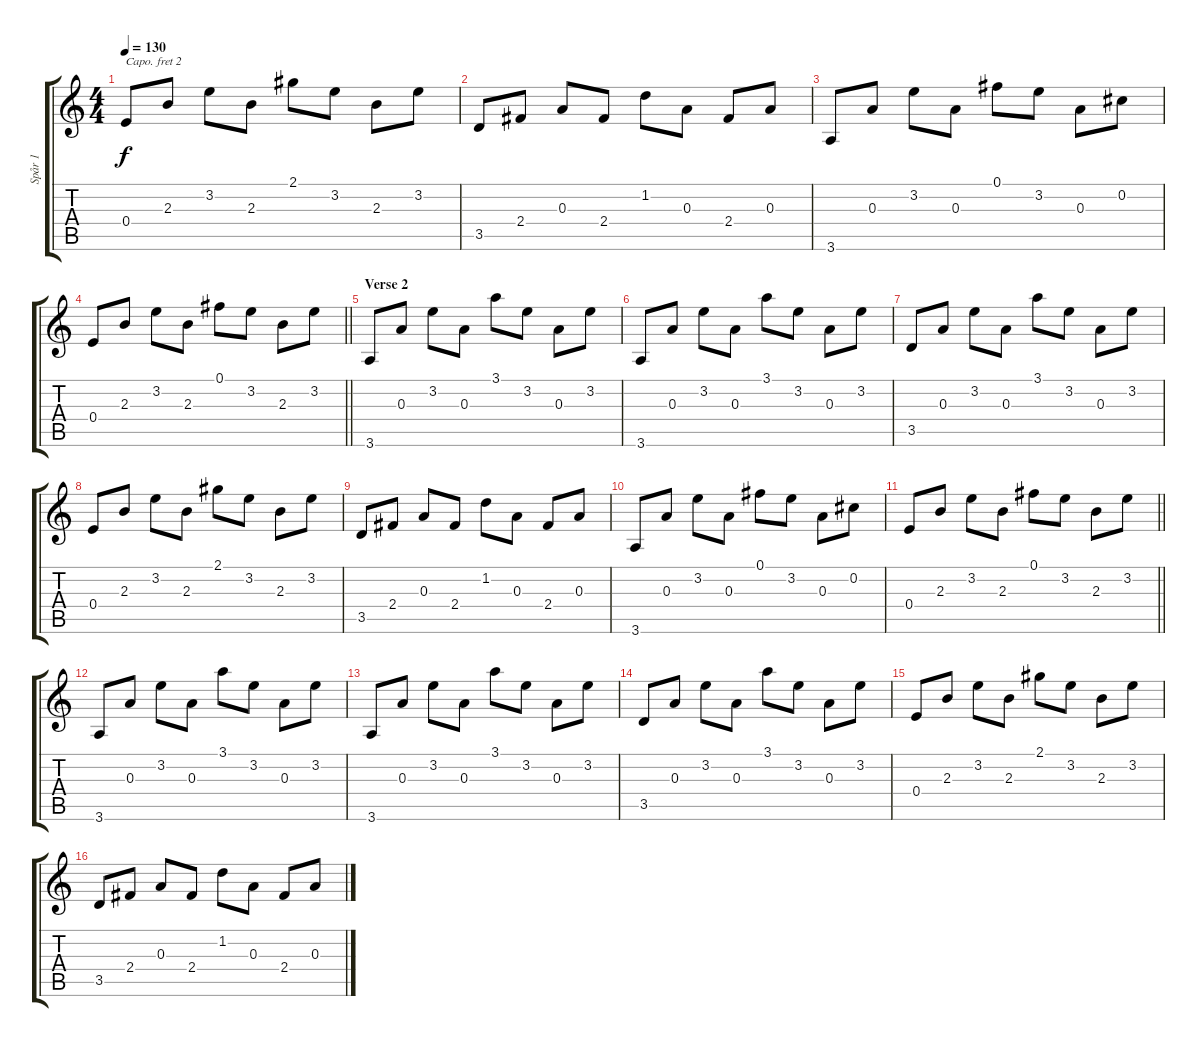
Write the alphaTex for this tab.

\track ("Spår 1" "Spår 1") {instrument acousticguitarsteel}
\staff {score tabs}
\capo 2
\tuning (E4 B3 G3 D3 A2 E2) {hide}
\ts (4 4)
\tempo 130
\clef g2
\ks c
0.4.8{dy f} 2.3.8 3.2.8 2.3.8 2.1.8 3.2.8 2.3.8 3.2.8 |
3.5.8 2.4.8 0.3.8 2.4.8 1.2.8 0.3.8 2.4.8 0.3.8 |
3.6.8 0.3.8 3.2.8 0.3.8 0.1.8 3.2.8 0.3.8 0.2.8 |
\barLineRight lightlight
0.4.8 2.3.8 3.2.8 2.3.8 0.1.8 3.2.8 2.3.8 3.2.8 |
\section ("" "Verse 2")
3.6.8 0.3.8 3.2.8 0.3.8 3.1.8 3.2.8 0.3.8 3.2.8 |
3.6.8 0.3.8 3.2.8 0.3.8 3.1.8 3.2.8 0.3.8 3.2.8 |
3.5.8 0.3.8 3.2.8 0.3.8 3.1.8 3.2.8 0.3.8 3.2.8 |
0.4.8 2.3.8 3.2.8 2.3.8 2.1.8 3.2.8 2.3.8 3.2.8 |
3.5.8 2.4.8 0.3.8 2.4.8 1.2.8 0.3.8 2.4.8 0.3.8 |
3.6.8 0.3.8 3.2.8 0.3.8 0.1.8 3.2.8 0.3.8 0.2.8 |
\barLineRight lightlight
0.4.8 2.3.8 3.2.8 2.3.8 0.1.8 3.2.8 2.3.8 3.2.8 |
3.6.8 0.3.8 3.2.8 0.3.8 3.1.8 3.2.8 0.3.8 3.2.8 |
3.6.8 0.3.8 3.2.8 0.3.8 3.1.8 3.2.8 0.3.8 3.2.8 |
3.5.8 0.3.8 3.2.8 0.3.8 3.1.8 3.2.8 0.3.8 3.2.8 |
0.4.8 2.3.8 3.2.8 2.3.8 2.1.8 3.2.8 2.3.8 3.2.8 |
3.5.8 2.4.8 0.3.8 2.4.8 1.2.8 0.3.8 2.4.8 0.3.8
